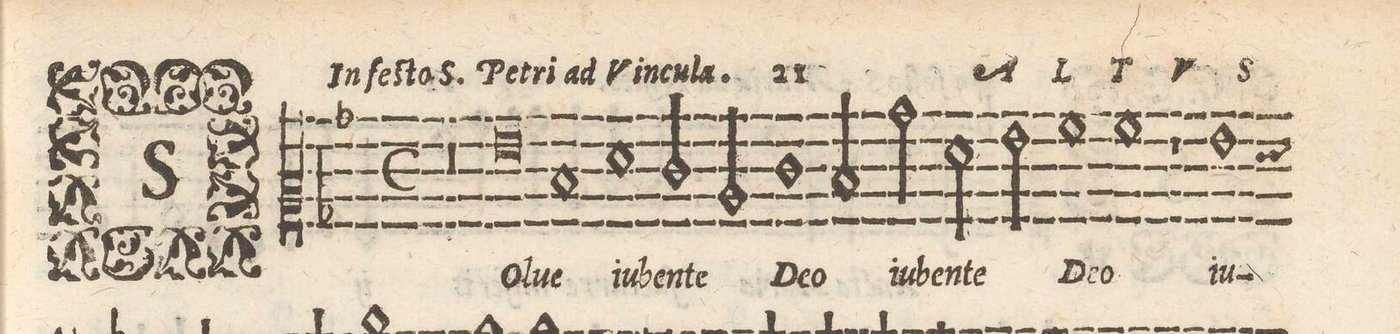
**kern	**text
*I"ALTVS	*
*clefC2	*
*k[b-]	*
*met(C)	*
*M2/1	*
0r	.
=2-	=2-
0g\	SOl-
=3-	=3-
1d/	-ue
1f\	iu-
=4-	=4-
2e/	-ben-
2c/	-te
1e\	De-
=5-	=5-
2d/	-o
2b-\	iu-
2f\	-ben-
2g\	-te
=6-	=6-
1a\	De-
1a\	-o
=7-	=7-
1r	.
1g\	iu-
*custos:f	*
*-	*-
